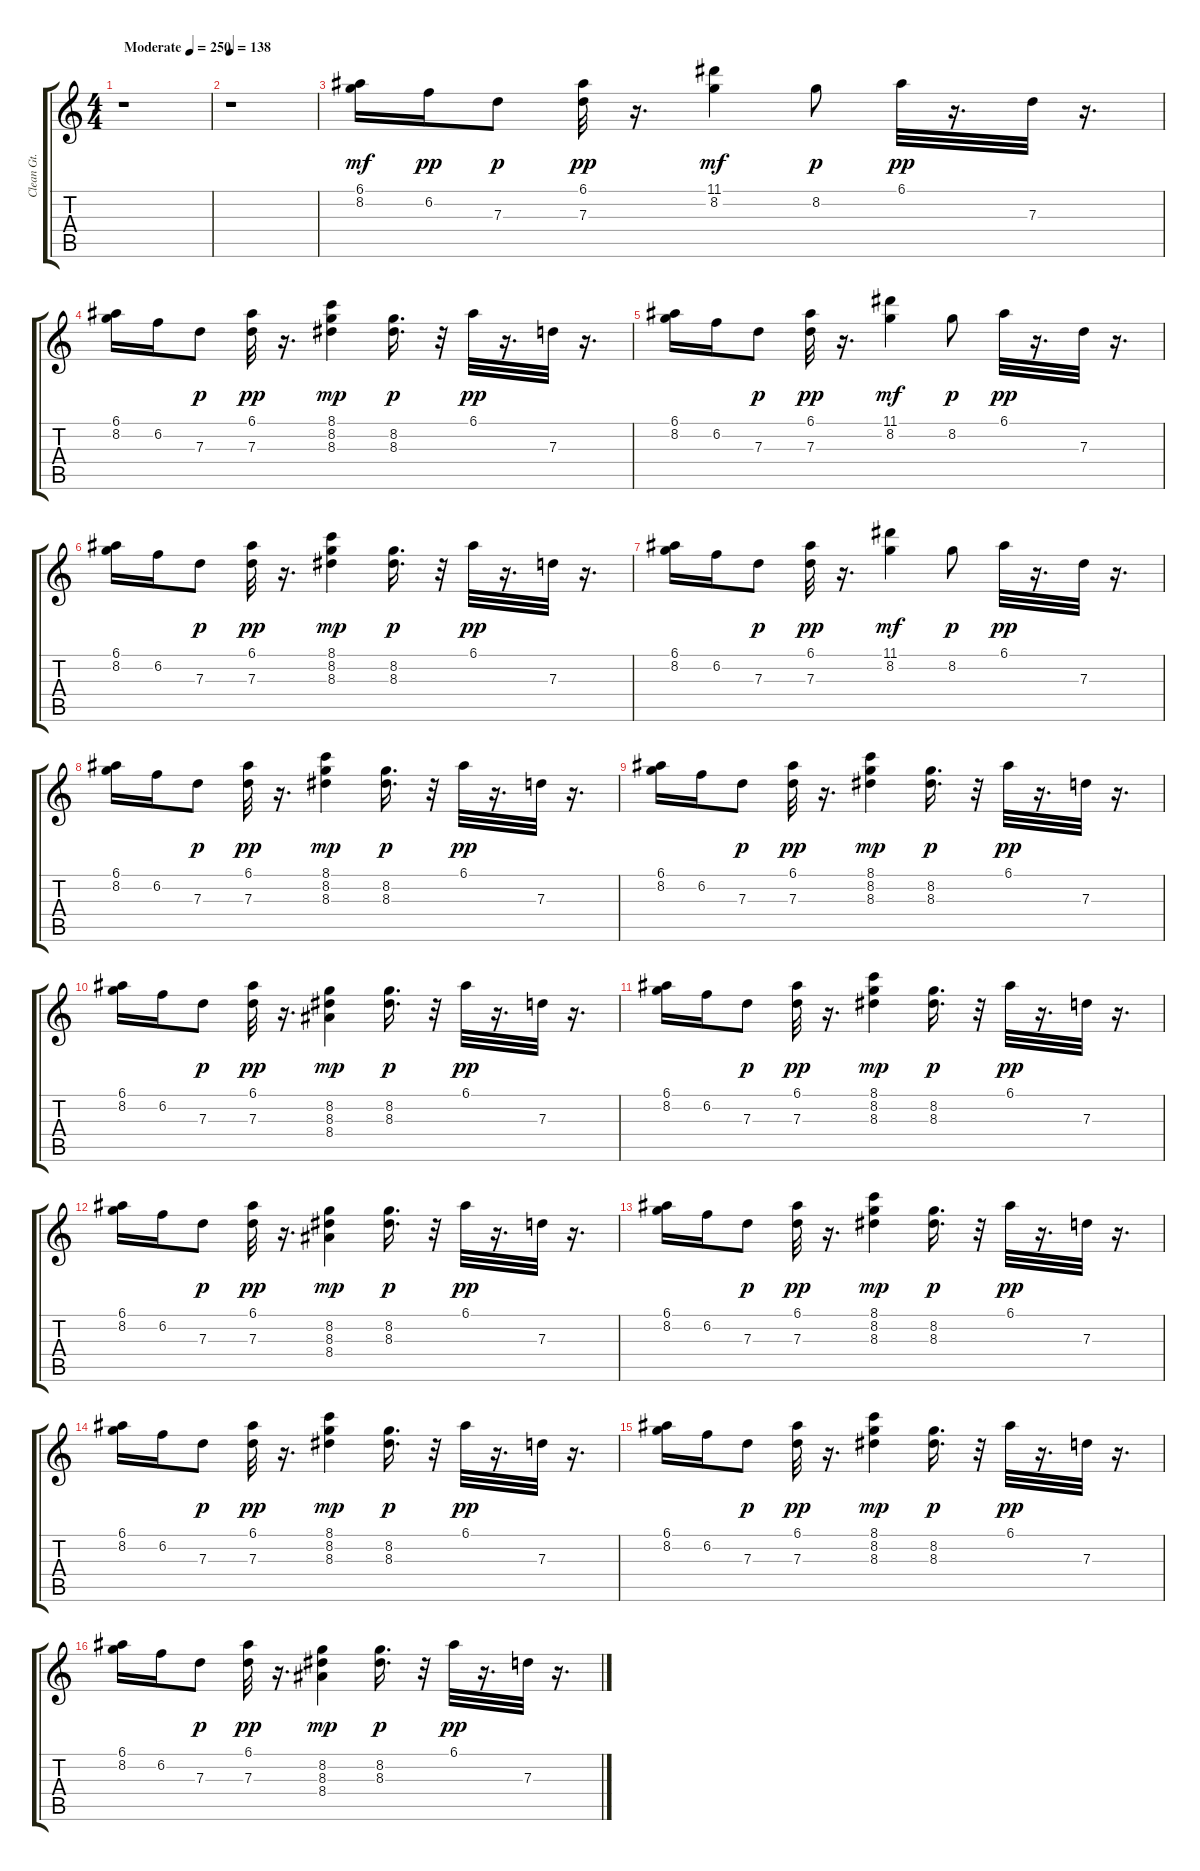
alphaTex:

\track ("Clean Gt.           " "Clean Gt. ") {instrument electricguitarclean}
\staff {score tabs}
\tuning (E4 B3 G3 D3 A2 E2) {hide}
\ts (4 4)
\tempo (250 "Moderate")
\clef g2
\ks c
r.1{dy mf instrument electricguitarclean} |
\tempo 138
r.1 |
(6.1 8.2).16 6.2.16{dy pp} 7.3.8{dy p} (6.1 7.3).32{dy pp} r.16{d} (11.1 8.2).4{dy mf} 8.2.8{dy p} 6.1.32{dy pp} r.16{d} 7.3.32 r.16{d} |
(6.1 8.2).16 6.2.16 7.3.8{dy p} (6.1 7.3).32{dy pp} r.16{d} (8.1 8.2 8.3).4{dy mp} (8.2 8.3).16{d dy p} r.32 6.1.32{dy pp} r.16{d} 7.3.32 r.16{d} |
(6.1 8.2).16 6.2.16 7.3.8{dy p} (6.1 7.3).32{dy pp} r.16{d} (11.1 8.2).4{dy mf} 8.2.8{dy p} 6.1.32{dy pp} r.16{d} 7.3.32 r.16{d} |
(6.1 8.2).16 6.2.16 7.3.8{dy p} (6.1 7.3).32{dy pp} r.16{d} (8.1 8.2 8.3).4{dy mp} (8.2 8.3).16{d dy p} r.32 6.1.32{dy pp} r.16{d} 7.3.32 r.16{d} |
(6.1 8.2).16 6.2.16 7.3.8{dy p} (6.1 7.3).32{dy pp} r.16{d} (11.1 8.2).4{dy mf} 8.2.8{dy p} 6.1.32{dy pp} r.16{d} 7.3.32 r.16{d} |
(6.1 8.2).16 6.2.16 7.3.8{dy p} (6.1 7.3).32{dy pp} r.16{d} (8.1 8.2 8.3).4{dy mp} (8.2 8.3).16{d dy p} r.32 6.1.32{dy pp} r.16{d} 7.3.32 r.16{d} |
(6.1 8.2).16 6.2.16 7.3.8{dy p} (6.1 7.3).32{dy pp} r.16{d} (8.1 8.2 8.3).4{dy mp} (8.2 8.3).16{d dy p} r.32 6.1.32{dy pp} r.16{d} 7.3.32 r.16{d} |
(6.1 8.2).16 6.2.16 7.3.8{dy p} (6.1 7.3).32{dy pp} r.16{d} (8.2 8.3 8.4).4{dy mp} (8.2 8.3).16{d dy p} r.32 6.1.32{dy pp} r.16{d} 7.3.32 r.16{d} |
(6.1 8.2).16 6.2.16 7.3.8{dy p} (6.1 7.3).32{dy pp} r.16{d} (8.1 8.2 8.3).4{dy mp} (8.2 8.3).16{d dy p} r.32 6.1.32{dy pp} r.16{d} 7.3.32 r.16{d} |
(6.1 8.2).16 6.2.16 7.3.8{dy p} (6.1 7.3).32{dy pp} r.16{d} (8.2 8.3 8.4).4{dy mp} (8.2 8.3).16{d dy p} r.32 6.1.32{dy pp} r.16{d} 7.3.32 r.16{d} |
(6.1 8.2).16 6.2.16 7.3.8{dy p} (6.1 7.3).32{dy pp} r.16{d} (8.1 8.2 8.3).4{dy mp} (8.2 8.3).16{d dy p} r.32 6.1.32{dy pp} r.16{d} 7.3.32 r.16{d} |
(6.1 8.2).16 6.2.16 7.3.8{dy p} (6.1 7.3).32{dy pp} r.16{d} (8.1 8.2 8.3).4{dy mp} (8.2 8.3).16{d dy p} r.32 6.1.32{dy pp} r.16{d} 7.3.32 r.16{d} |
(6.1 8.2).16 6.2.16 7.3.8{dy p} (6.1 7.3).32{dy pp} r.16{d} (8.1 8.2 8.3).4{dy mp} (8.2 8.3).16{d dy p} r.32 6.1.32{dy pp} r.16{d} 7.3.32 r.16{d} |
(6.1 8.2).16 6.2.16 7.3.8{dy p} (6.1 7.3).32{dy pp} r.16{d} (8.2 8.3 8.4).4{dy mp} (8.2 8.3).16{d dy p} r.32 6.1.32{dy pp} r.16{d} 7.3.32 r.16{d}
